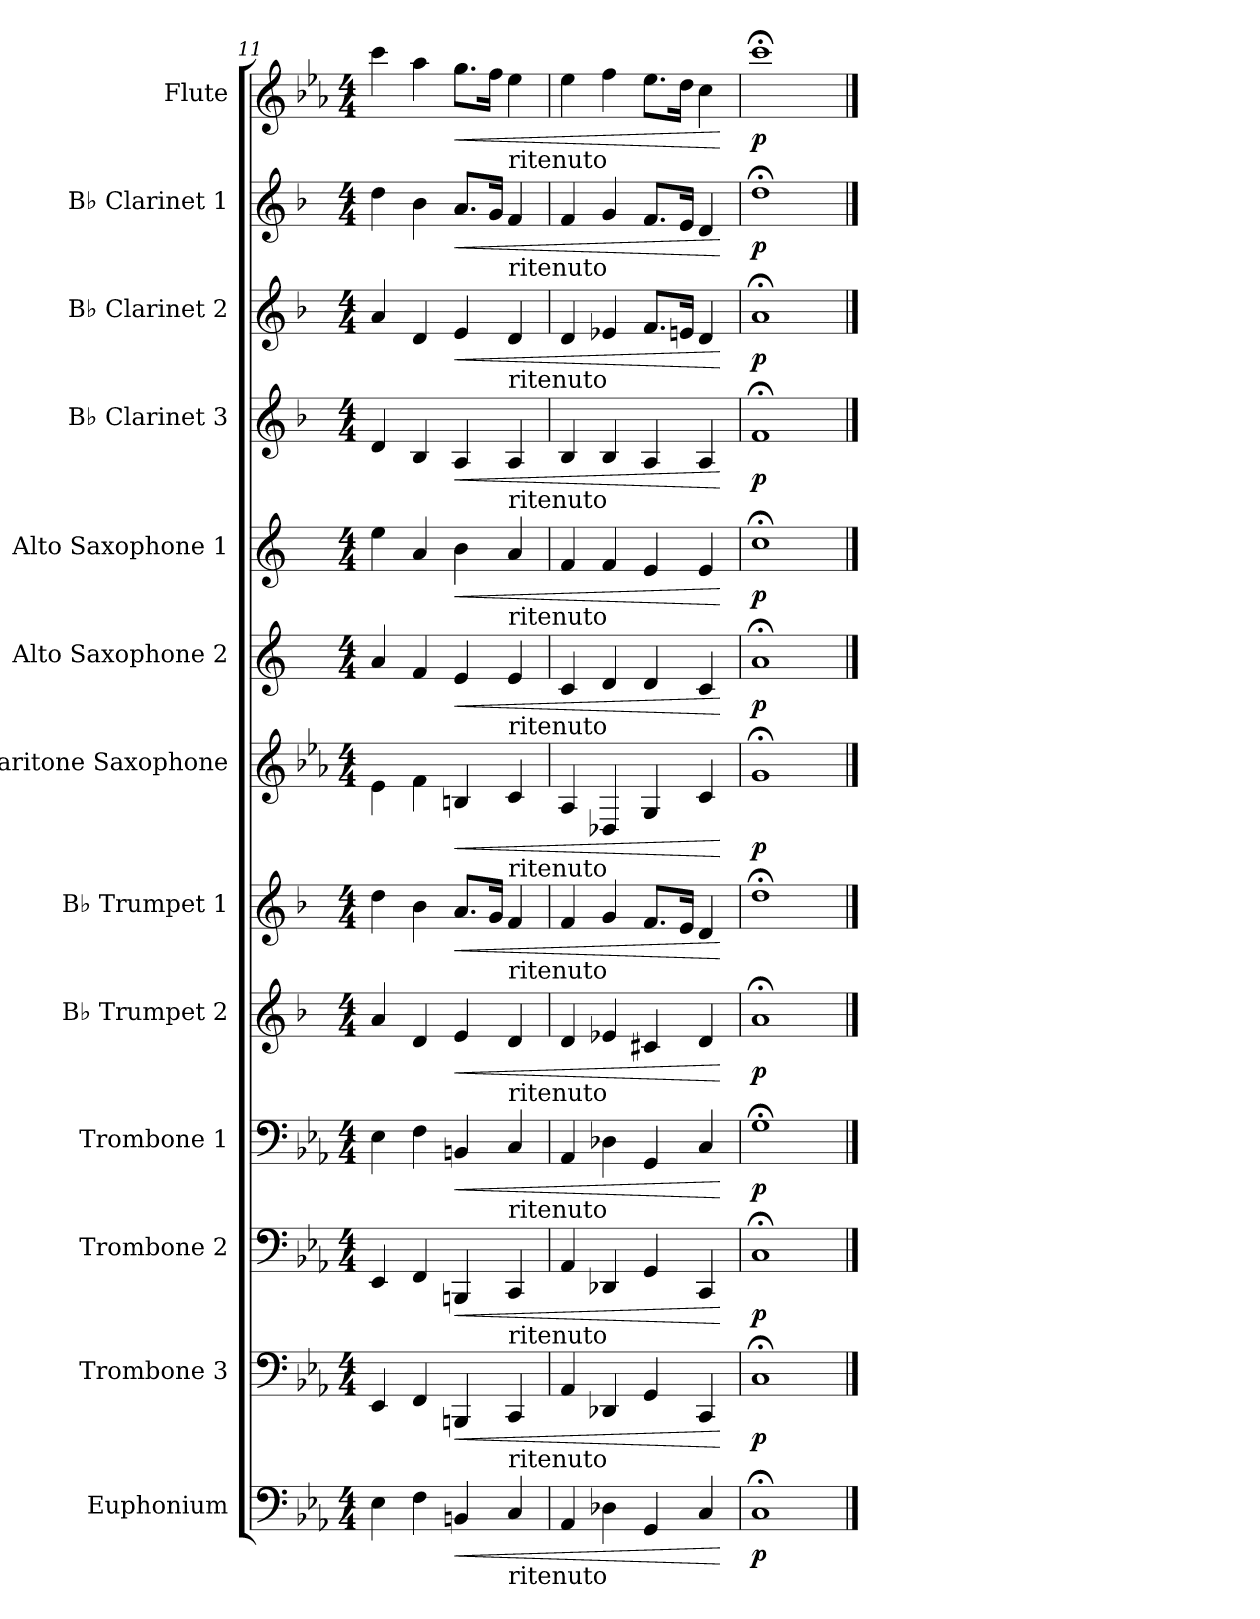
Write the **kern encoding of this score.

**kern	**dynam	**kern	**dynam	**kern	**dynam	**kern	**dynam	**kern	**dynam	**kern	**dynam	**kern	**dynam	**kern	**dynam	**kern	**dynam	**kern	**dynam	**kern	**dynam	**kern	**dynam	**kern	**dynam
*part13	*part13	*part12	*part12	*part11	*part11	*part10	*part10	*part9	*part9	*part8	*part8	*part7	*part7	*part6	*part6	*part5	*part5	*part4	*part4	*part3	*part3	*part2	*part2	*part1	*part1
*staff13	*staff13	*staff12	*staff12	*staff11	*staff11	*staff10	*staff10	*staff9	*staff9	*staff8	*staff8	*staff7	*staff7	*staff6	*staff6	*staff5	*staff5	*staff4	*staff4	*staff3	*staff3	*staff2	*staff2	*staff1	*staff1
*I"Euphonium	*	*I"Trombone 3	*	*I"Trombone 2	*	*I"Trombone 1	*	*I"B♭ Trumpet 2	*	*I"B♭ Trumpet 1	*	*I"Baritone Saxophone	*	*I"Alto Saxophone 2	*	*I"Alto Saxophone 1	*	*I"B♭ Clarinet 3	*	*I"B♭ Clarinet 2	*	*I"B♭ Clarinet 1	*	*I"Flute	*
*I'Euph.	*	*I'Tbn. 3	*	*I'Tbn. 2	*	*I'Tbn. 1	*	*I'B♭ Tpt. 2	*	*I'B♭ Tpt. 1	*	*I'Bar. Sax.	*	*I'A. Sax. 2	*	*I'A. Sax. 1	*	*I'B♭ Cl. 3	*	*I'B♭ Cl. 2	*	*I'B♭ Cl. 1	*	*I'Fl.	*
*clefF4	*	*clefF4	*	*clefF4	*	*clefF4	*	*clefG2	*	*clefG2	*	*clefG2	*	*clefG2	*	*clefG2	*	*clefG2	*	*clefG2	*	*clefG2	*	*clefG2	*
*	*	*	*	*	*	*	*	*ITrd1c2	*	*ITrd1c2	*	*ITrd12c21	*	*ITrd5c9	*	*ITrd5c9	*	*ITrd1c2	*	*ITrd1c2	*	*ITrd1c2	*	*	*
*k[b-e-a-]	*	*k[b-e-a-]	*	*k[b-e-a-]	*	*k[b-e-a-]	*	*k[b-e-a-]	*	*k[b-e-a-]	*	*k[b-e-a-]	*	*k[b-e-a-]	*	*k[b-e-a-]	*	*k[b-e-a-]	*	*k[b-e-a-]	*	*k[b-e-a-]	*	*k[b-e-a-]	*
*M4/4	*	*M4/4	*	*M4/4	*	*M4/4	*	*M4/4	*	*M4/4	*	*M4/4	*	*M4/4	*	*M4/4	*	*M4/4	*	*M4/4	*	*M4/4	*	*M4/4	*
=11	=11	=11	=11	=11	=11	=11	=11	=11	=11	=11	=11	=11	=11	=11	=11	=11	=11	=11	=11	=11	=11	=11	=11	=11	=11
4E-\	.	4EE-/	.	4EE-/	.	4E-\	.	4g/	.	4cc\	.	4E-\	.	4c/	.	4g\	.	4c/	.	4g/	.	4cc\	.	4ccc\	.
4F\	.	4FF/	.	4FF/	.	4F\	.	4c/	.	4a-\	.	4F\	.	4A-/	.	4c/	.	4A-/	.	4c/	.	4a-\	.	4aa-\	.
!	!LO:HP:b	!	!LO:HP:b	!	!LO:HP:b	!	!LO:HP:b	!	!LO:HP:b	!	!LO:HP:b	!	!LO:HP:b	!	!LO:HP:b	!	!LO:HP:b	!	!LO:HP:b	!	!LO:HP:b	!	!LO:HP:b	!	!LO:HP:b
4BBn/	<	4BBBn/	<	4BBBn/	<	4BBn/	<	4d/	<	8.g/L	<	4BBn/	<	4G/	<	4d\	<	4G/	<	4d/	<	8.g/L	<	8.gg\L	<
.	.	.	.	.	.	.	.	.	.	16f/Jk	.	.	.	.	.	.	.	.	.	.	.	16f/Jk	.	16ff\Jk	.
*	*	*	*	*	*	*	*	*	*	*	*	*	*	*	*	*	*	*	*	*	*	*	*	*MM36	*
!	!	!	!	!	!	!	!	!	!	!	!	!	!	!	!	!	!	!	!	!	!	!	!	!LO:TX:b:t=ritenuto	!
!	!	!	!	!	!	!	!	!	!	!	!	!	!	!	!	!	!	!	!	!	!	!LO:TX:b:t=ritenuto	!	!	!
!	!	!	!	!	!	!	!	!	!	!	!	!	!	!	!	!	!	!	!	!LO:TX:b:t=ritenuto	!	!	!	!	!
!	!	!	!	!	!	!	!	!	!	!	!	!	!	!	!	!	!	!LO:TX:b:t=ritenuto	!	!	!	!	!	!	!
!	!	!	!	!	!	!	!	!	!	!	!	!	!	!	!	!LO:TX:b:t=ritenuto	!	!	!	!	!	!	!	!	!
!	!	!	!	!	!	!	!	!	!	!	!	!	!	!LO:TX:b:t=ritenuto	!	!	!	!	!	!	!	!	!	!	!
!	!	!	!	!	!	!	!	!	!	!	!	!LO:TX:b:t=ritenuto	!	!	!	!	!	!	!	!	!	!	!	!	!
!	!	!	!	!	!	!	!	!	!	!LO:TX:b:t=ritenuto	!	!	!	!	!	!	!	!	!	!	!	!	!	!	!
!	!	!	!	!	!	!	!	!LO:TX:b:t=ritenuto	!	!	!	!	!	!	!	!	!	!	!	!	!	!	!	!	!
!	!	!	!	!	!	!LO:TX:b:t=ritenuto	!	!	!	!	!	!	!	!	!	!	!	!	!	!	!	!	!	!	!
!	!	!	!	!LO:TX:b:t=ritenuto	!	!	!	!	!	!	!	!	!	!	!	!	!	!	!	!	!	!	!	!	!
!	!	!LO:TX:b:t=ritenuto	!	!	!	!	!	!	!	!	!	!	!	!	!	!	!	!	!	!	!	!	!	!	!
!LO:TX:b:t=ritenuto	!	!	!	!	!	!	!	!	!	!	!	!	!	!	!	!	!	!	!	!	!	!	!	!	!
4C/	.	4CC/	.	4CC/	.	4C/	.	4c/	.	4e-/	.	4C/	.	4G/	.	4c/	.	4G/	.	4c/	.	4e-/	.	4ee-\	.
=12	=12	=12	=12	=12	=12	=12	=12	=12	=12	=12	=12	=12	=12	=12	=12	=12	=12	=12	=12	=12	=12	=12	=12	=12	=12
4AA-/	.	4AA-/	.	4AA-/	.	4AA-/	.	4c/	.	4e-/	.	4AA-/	.	4E-/	.	4A-/	.	4A-/	.	4c/	.	4e-/	.	4ee-\	.
4D-X\	.	4DD-X/	.	4DD-X/	.	4D-X\	.	4d-X/	.	4f/	.	4DD-X/	.	4F/	.	4A-/	.	4A-/	.	4d-X/	.	4f/	.	4ff\	.
*	*	*	*	*	*	*	*	*	*	*	*	*	*	*	*	*	*	*	*	*	*	*	*	*MM32	*
4GG/	.	4GG/	.	4GG/	.	4GG/	.	4Bn/	.	8.e-/L	.	4GG/	.	4F/	.	4G/	.	4G/	.	8.e-/L	.	8.e-/L	.	8.ee-\L	.
.	.	.	.	.	.	.	.	.	.	16d/Jk	.	.	.	.	.	.	.	.	.	16dn/Jk	.	16d/Jk	.	16dd\Jk	.
4C/	.	4CC/	.	4CC/	.	4C/	.	4c/	.	4c/	.	4C/	.	4E-/	.	4G/	.	4G/	.	4c/	.	4c/	.	4cc\	.
.	[	.	[	.	[	.	[	.	[	.	[	.	[	.	[	.	[	.	[	.	[	.	[	.	[
=13	=13	=13	=13	=13	=13	=13	=13	=13	=13	=13	=13	=13	=13	=13	=13	=13	=13	=13	=13	=13	=13	=13	=13	=13	=13
!	!LO:DY:b	!	!LO:DY:b	!	!LO:DY:b	!	!LO:DY:b	!	!LO:DY:b	!	!	!	!LO:DY:b	!	!LO:DY:b	!	!LO:DY:b	!	!LO:DY:b	!	!LO:DY:b	!	!LO:DY:b	!	!LO:DY:b
1C;<	p	1C;<	p	1C;<	p	1G;<	p	1g;<	p	1cc;<	.	1G;<	p	1c;<	p	1e-;<	p	1e-;<	p	1g;<	p	1cc;<	p	1ccc;<	p
==	==	==	==	==	==	==	==	==	==	==	==	==	==	==	==	==	==	==	==	==	==	==	==	==	==
*-	*-	*-	*-	*-	*-	*-	*-	*-	*-	*-	*-	*-	*-	*-	*-	*-	*-	*-	*-	*-	*-	*-	*-	*-	*-
